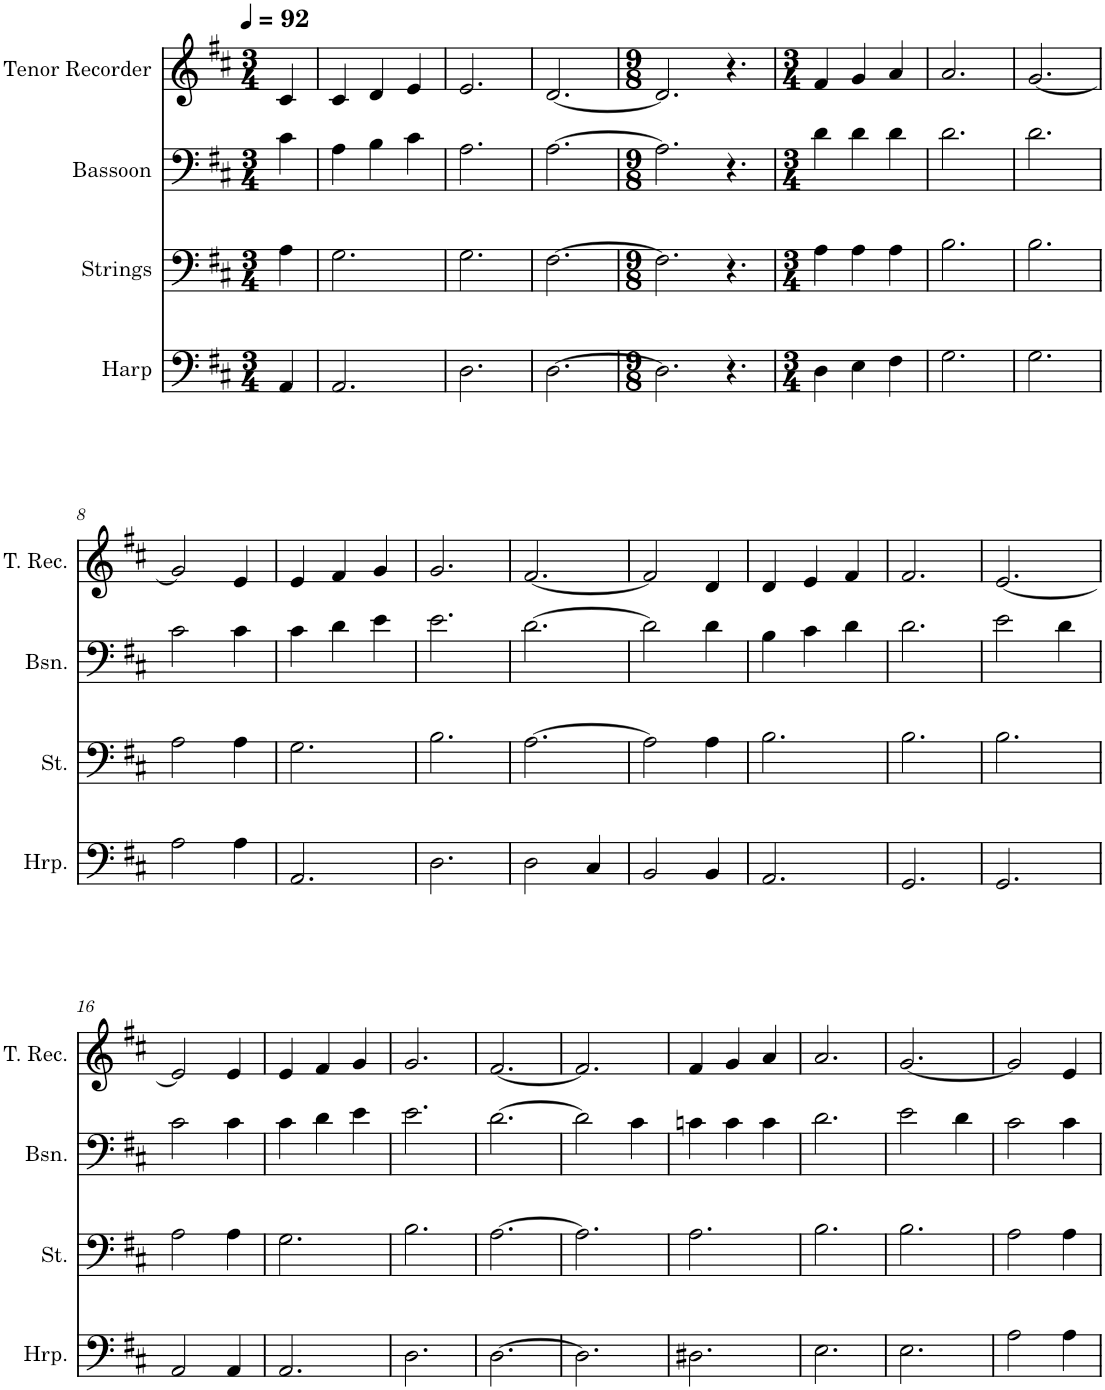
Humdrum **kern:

**kern	**kern	**kern	**kern
*part4	*part3	*part2	*part1
*staff4	*staff3	*staff2	*staff1
*I"Harp	*I"Strings	*I"Bassoon	*I"Tenor Recorder
*I'Hrp.	*I'St.	*I'Bsn.	*I'T. Rec.
*clefF4	*clefF4	*clefF4	*clefG2
*k[f#c#]	*k[f#c#]	*k[f#c#]	*k[f#c#]
*M3/4	*M3/4	*M3/4	*M3/4
*MM92	*MM92	*MM92	*MM92
=	=	=	=
4AA/	4A\	4c#\	4c#/
=1	=1	=1	=1
2.AA/	2.G\	4A\	4c#/
.	.	4B\	4d/
.	.	4c#\	4e/
=2	=2	=2	=2
2.D\	2.G\	2.A\	2.e/
=3	=3	=3	=3
[2.D\	[2.F#\	[2.A\	[2.d/
=4	=4	=4	=4
*M9/8	*M9/8	*M9/8	*M9/8
2.D\]	2.F#\]	2.A\]	2.d/]
4.r	4.r	4.r	4.r
=5	=5	=5	=5
*M3/4	*M3/4	*M3/4	*M3/4
4D\	4A\	4d\	4f#/
4E\	4A\	4d\	4g/
4F#\	4A\	4d\	4a/
=6	=6	=6	=6
2.G\	2.B\	2.d\	2.a/
=7	=7	=7	=7
2.G\	2.B\	2.d\	[2.g/
!!LO:LB:g=z
=8	=8	=8	=8
2A\	2A\	2c#\	2g/]
4A\	4A\	4c#\	4e/
=9	=9	=9	=9
2.AA/	2.G\	4c#\	4e/
.	.	4d\	4f#/
.	.	4e\	4g/
=10	=10	=10	=10
2.D\	2.B\	2.e\	2.g/
=11	=11	=11	=11
2D\	[2.A\	[2.d\	[2.f#/
4C#/	.	.	.
=12	=12	=12	=12
2BB/	2A\]	2d\]	2f#/]
4BB/	4A\	4d\	4d/
=13	=13	=13	=13
2.AA/	2.B\	4B\	4d/
.	.	4c#\	4e/
.	.	4d\	4f#/
=14	=14	=14	=14
2.GG/	2.B\	2.d\	2.f#/
=15	=15	=15	=15
2.GG/	2.B\	2e\	[2.e/
.	.	4d\	.
!!LO:LB:g=z
=16	=16	=16	=16
2AA/	2A\	2c#\	2e/]
4AA/	4A\	4c#\	4e/
=17	=17	=17	=17
2.AA/	2.G\	4c#\	4e/
.	.	4d\	4f#/
.	.	4e\	4g/
=18	=18	=18	=18
2.D\	2.B\	2.e\	2.g/
=19	=19	=19	=19
[2.D\	[2.A\	[2.d\	[2.f#/
=20	=20	=20	=20
2.D\]	2.A\]	2d\]	2.f#/]
.	.	4c#\	.
=21	=21	=21	=21
2.D#X\	2.A\	4cn\	4f#/
.	.	4c\	4g/
.	.	4c\	4a/
=22	=22	=22	=22
2.E\	2.B\	2.d\	2.a/
=23	=23	=23	=23
2.E\	2.B\	2e\	[2.g/
.	.	4d\	.
=24	=24	=24	=24
2A\	2A\	2c#\	2g/]
4A\	4A\	4c#\	4e/
=	=	=	=
*-	*-	*-	*-
